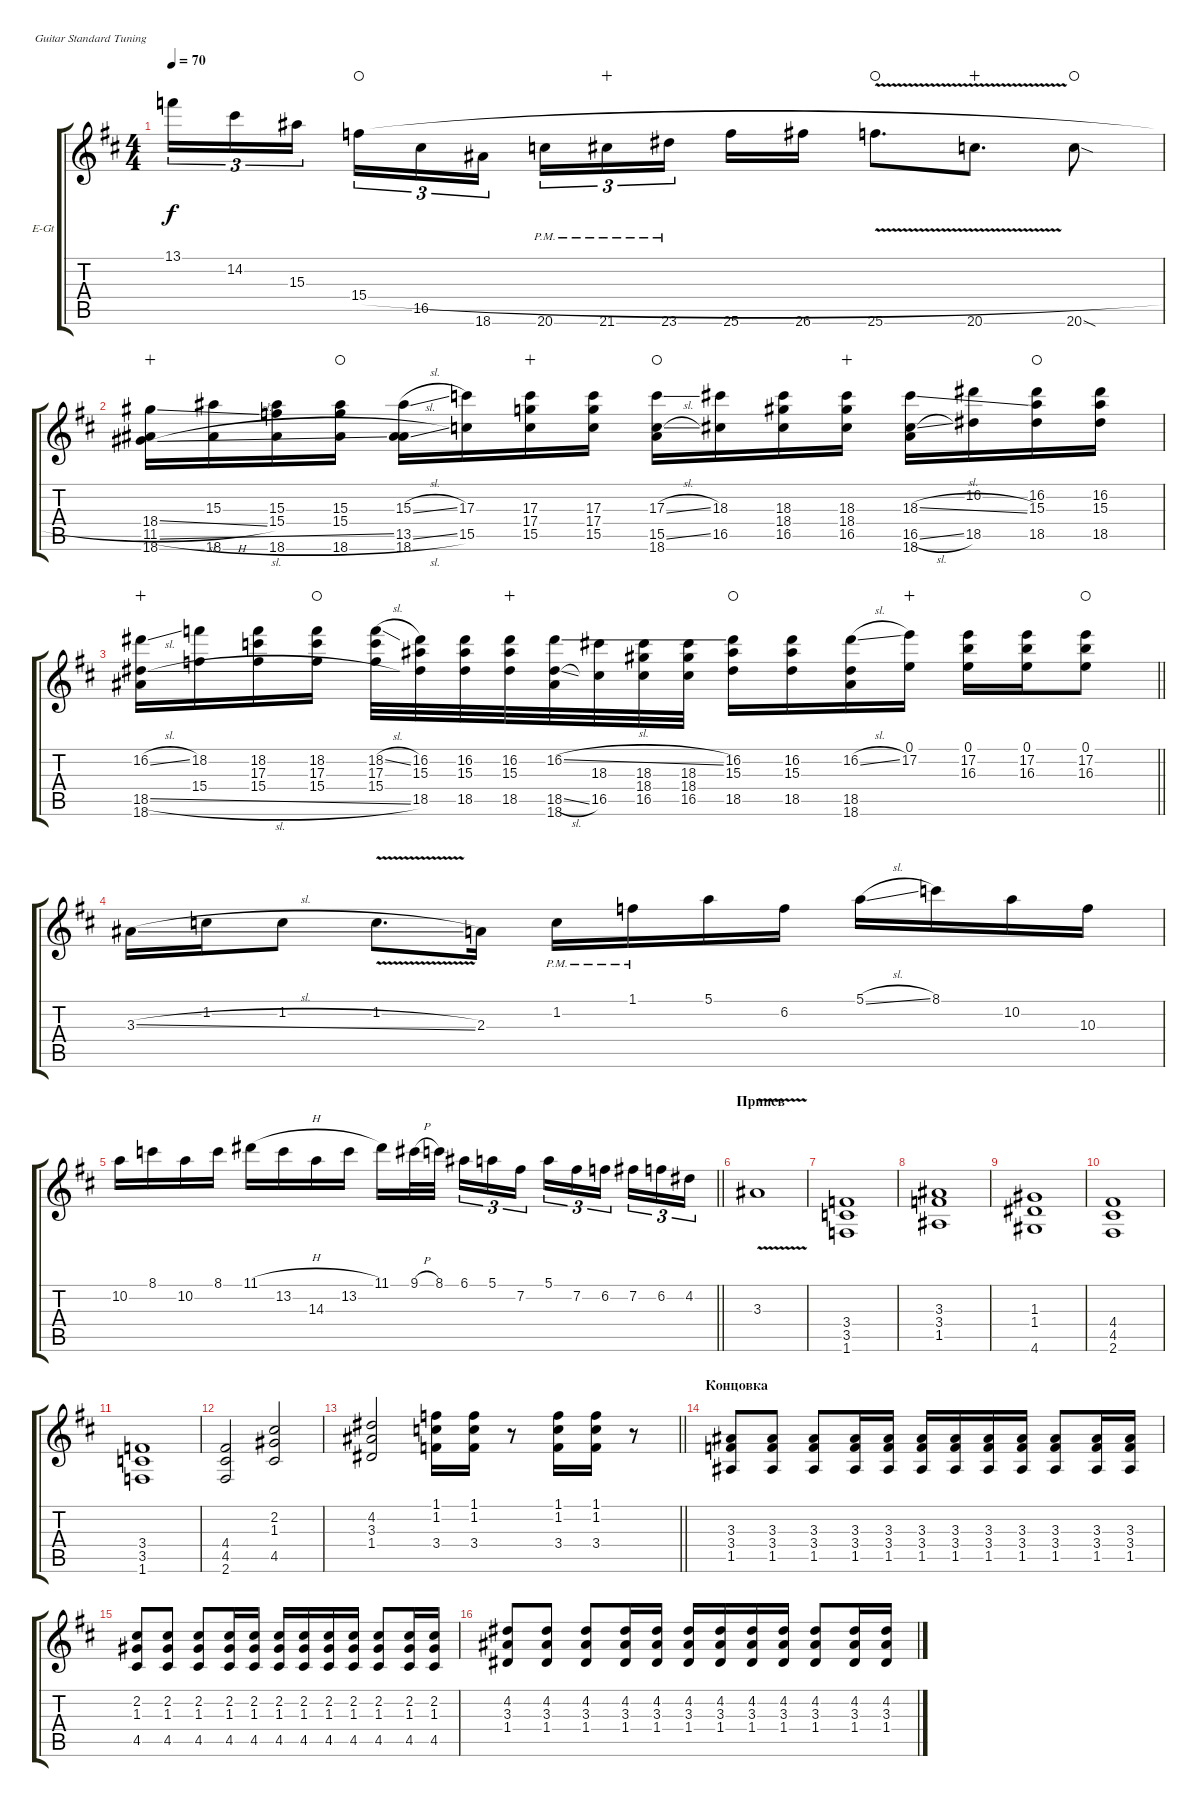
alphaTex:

\bracketExtendMode groupsimilarinstruments
\firstSystemTrackNameOrientation horizontal
\otherSystemsTrackNameOrientation horizontal
\track ("Андрей Голованов" "E-Gt") {instrument overdrivenguitar}
\staff {score tabs}
\tuning (E4 B3 G3 D3 A2 E2)
\ts (4 4)
\tempo 70
\clef g2
\scale
0.333333
\ks bminor
13.1.16{tu (3 2) dy f} 14.2.16{tu (3 2)} 15.3.16{tu (3 2)} 15.4{h}.16{tu (3 2) waho} 16.5.16{tu (3 2)} 18.6.16{tu (3 2)} 20.6{pm}.16{tu (3 2)} 21.6{pm}.16{tu (3 2) wahc} 23.6{pm}.16{tu (3 2)} 25.6.16 26.6.16 25.6{v}.8{d waho} 20.6{v}.8{d wahc} 20.6{sod}.8{waho} |
\scale
0.333333 (18.4{sl} 18.6 11.5{sl}).16{wahc} (15.3 18.6).16 (15.3 15.4 18.6).16 (15.3 15.4 18.6).16{waho} (15.3{sl} 18.6 13.5{sl}).16 (17.3 15.5).16 (17.3 17.4 15.5).16{wahc} (17.3 17.4 15.5).16 (17.3{sl} 18.6 15.5{sl}).16{waho} (18.3 16.5).16 (18.3 18.4 16.5).16 (18.3 18.4 16.5).16{wahc} (18.3{sl} 18.6 16.5{sl}).16 (16.2 18.5).16 (16.2 15.3 18.5).16{waho} (16.2 15.3 18.5).16 |
\scale
0.333333
\barLineRight lightlight
(16.2{sl} 18.6 18.5{sl}).16{wahc} (18.2 15.4).16 (18.2 17.3 15.4).16 (18.2 17.3 15.4).16{waho} (18.2{sl} 17.3 15.4).32 (16.2 15.3 18.5).32 (16.2 15.3 18.5).32 (16.2 15.3 18.5).32{wahc} (16.2{sl} 18.6 18.5{sl}).32 (18.3 16.5).32 (18.3 18.4 16.5).32 (18.3 18.4 16.5).32 (16.2 15.3 18.5).16{waho} (16.2 15.3 18.5).16 (16.2{sl} 18.6 18.5).16 (17.2 0.1).16{wahc} (17.2 16.3 0.1).16 (17.2 16.3 0.1).16 (17.2 16.3 0.1).8{waho} |
\scale
0.333333 3.3{sl}.16 1.2.16 1.2.8 1.2{v}.8{d} 2.3.16 1.2{pm}.16 1.1{pm}.16 5.1.16 6.2.16 5.1{sl}.16 8.1.16 10.2.16 10.3.16 |
\scale
0.333333
\barLineRight lightlight
10.2.16 8.1.16 10.2.16 8.1.16 11.1{h}.16 13.2.16 14.3.16 13.2.16 11.1.16 9.1{h}.32 8.1.32 6.1.16{tu (3 2)} 5.1.16{tu (3 2)} 7.2.16{tu (3 2)} 5.1.16{tu (3 2)} 7.2.16{tu (3 2)} 6.2.16{tu (3 2)} 7.2.16{tu (3 2)} 6.2.16{tu (3 2)} 4.2.16{tu (3 2)} |
\section ("" "Припев")
\scale
0.333333 3.3{v}.1 |
\scale
0.333333 (3.4 3.5 1.6).1 |
\scale
0.333333 (3.3 3.4 1.5).1 |
\scale
0.333333 (1.3 1.4 4.6).1 |
\scale
0.333333 (4.4 4.5 2.6).1 |
\scale
0.333333 (3.4 3.5 1.6).1 |
\scale
0.333333 (4.4 4.5 2.6).2 (2.2 1.3 4.5).2 |
\scale
0.333333
\barLineRight lightlight
(4.2 3.3 1.4).2 (1.1 1.2 3.4).16 (1.1 1.2 3.4).16 r.8 (1.1 1.2 3.4).16 (1.1 1.2 3.4).16 r.8 |
\section ("" "Концовка")
\scale
0.333333 (3.3 3.4 1.5).8 (3.3 3.4 1.5).8 (3.3 3.4 1.5).8 (3.3 3.4 1.5).16 (3.3 3.4 1.5).16 (3.3 3.4 1.5).16 (3.3 3.4 1.5).16 (3.3 3.4 1.5).16 (3.3 3.4 1.5).16 (3.3 3.4 1.5).8 (3.3 3.4 1.5).16 (3.3 3.4 1.5).16 |
\scale
0.333333 (2.2 1.3 4.5).8 (2.2 1.3 4.5).8 (2.2 1.3 4.5).8 (2.2 1.3 4.5).16 (2.2 1.3 4.5).16 (2.2 1.3 4.5).16 (2.2 1.3 4.5).16 (2.2 1.3 4.5).16 (2.2 1.3 4.5).16 (2.2 1.3 4.5).8 (2.2 1.3 4.5).16 (2.2 1.3 4.5).16 |
\scale
0.333333 (4.2 3.3 1.4).8 (4.2 3.3 1.4).8 (4.2 3.3 1.4).8 (4.2 3.3 1.4).16 (4.2 3.3 1.4).16 (4.2 3.3 1.4).16 (4.2 3.3 1.4).16 (4.2 3.3 1.4).16 (4.2 3.3 1.4).16 (4.2 3.3 1.4).8 (4.2 3.3 1.4).16 (4.2 3.3 1.4).16
